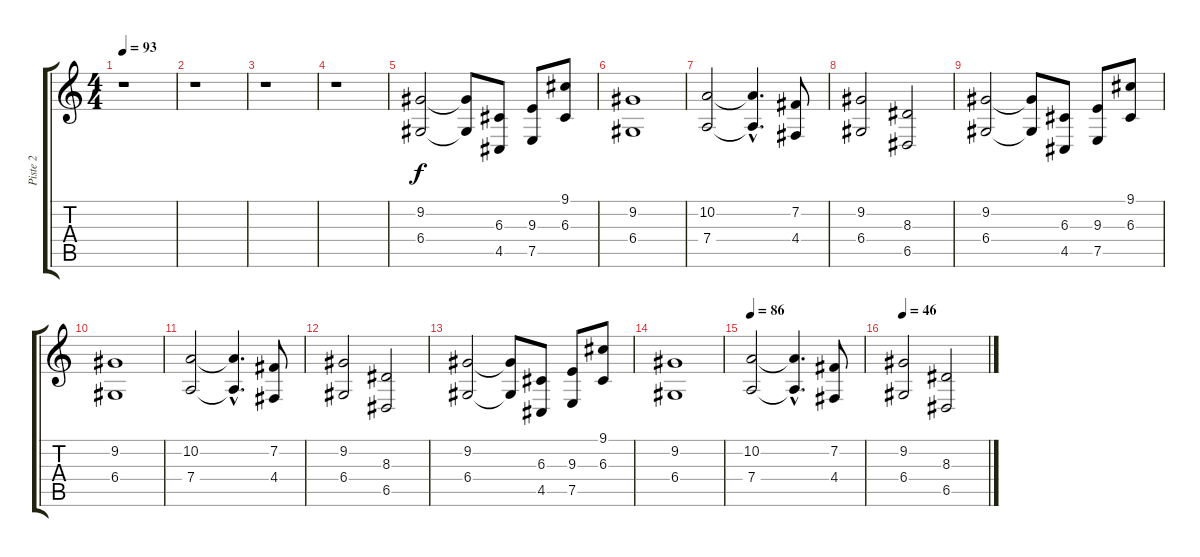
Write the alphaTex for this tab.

\track ("Piste 2" "Piste 2") {instrument trumpet}
\staff {score tabs}
\tuning (E4 B3 G3 D3 A2 E2) {hide}
\ts (4 4)
\tempo 93
\clef g2
\ks c
r.1{dy f} |
r.1 |
r.1 |
r.1 |
(9.2 6.4).2 (9.2{t} 6.4{t}).8 (6.3 4.5).8 (9.3 7.5).8 (9.1 6.3).8 |
(9.2 6.4).1 |
(10.2 7.4).2 (10.2{hac t} 7.4{hac t}).4{d} (7.2 4.4).8 |
(9.2 6.4).2 (8.3 6.5).2 |
(9.2 6.4).2 (9.2{t} 6.4{t}).8 (6.3 4.5).8 (9.3 7.5).8 (9.1 6.3).8 |
(9.2 6.4).1 |
(10.2 7.4).2 (10.2{hac t} 7.4{hac t}).4{d} (7.2 4.4).8 |
(9.2 6.4).2 (8.3 6.5).2 |
(9.2 6.4).2 (9.2{t} 6.4{t}).8 (6.3 4.5).8 (9.3 7.5).8 (9.1 6.3).8 |
(9.2 6.4).1 |
\tempo 86
(10.2 7.4).2 (10.2{hac t} 7.4{hac t}).4{d} (7.2 4.4).8 |
\tempo 46
(9.2 6.4).2 (8.3 6.5).2
